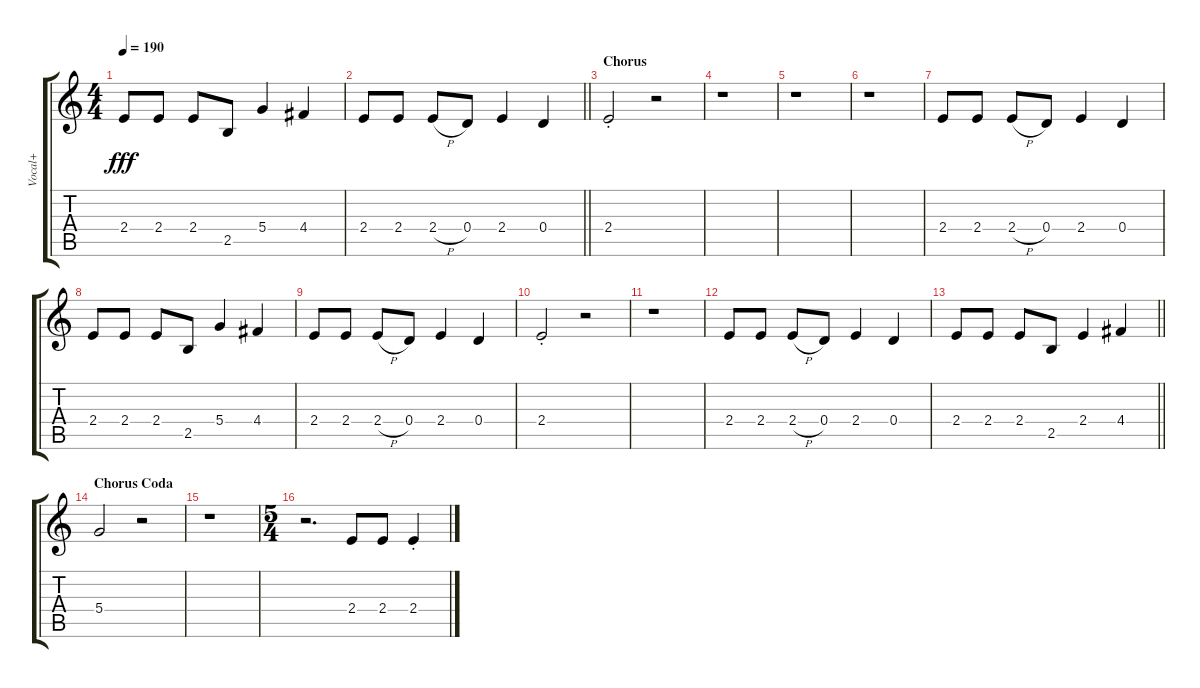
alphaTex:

\track ("Vocal+" "Vocal+") {instrument acousticguitarsteel}
\staff {score tabs}
\tuning (E4 B3 G3 D3 A2 E2) {hide}
\ts (4 4)
\tempo 190
\clef g2
\ks c
2.4.8{dy fff} 2.4.8 2.4.8 2.5.8 5.4.4 4.4.4 |
\barLineRight lightlight
2.4.8 2.4.8 2.4{h}.8 0.4.8 2.4.4 0.4.4 |
\section ("" "Chorus")
2.4{st}.2 r.2 |
r.1 |
r.1 |
r.1 |
2.4.8 2.4.8 2.4{h}.8 0.4.8 2.4.4 0.4.4 |
2.4.8 2.4.8 2.4.8 2.5.8 5.4.4 4.4.4 |
2.4.8 2.4.8 2.4{h}.8 0.4.8 2.4.4 0.4.4 |
2.4{st}.2 r.2 |
r.1 |
2.4.8 2.4.8 2.4{h}.8 0.4.8 2.4.4 0.4.4 |
\barLineRight lightlight
2.4.8 2.4.8 2.4.8 2.5.8 2.4.4 4.4.4 |
\section ("" "Chorus Coda")
5.4.2 r.2 |
r.1 |
\ts (5 4)
r.2{d} 2.4.8 2.4.8 2.4{st}.4
